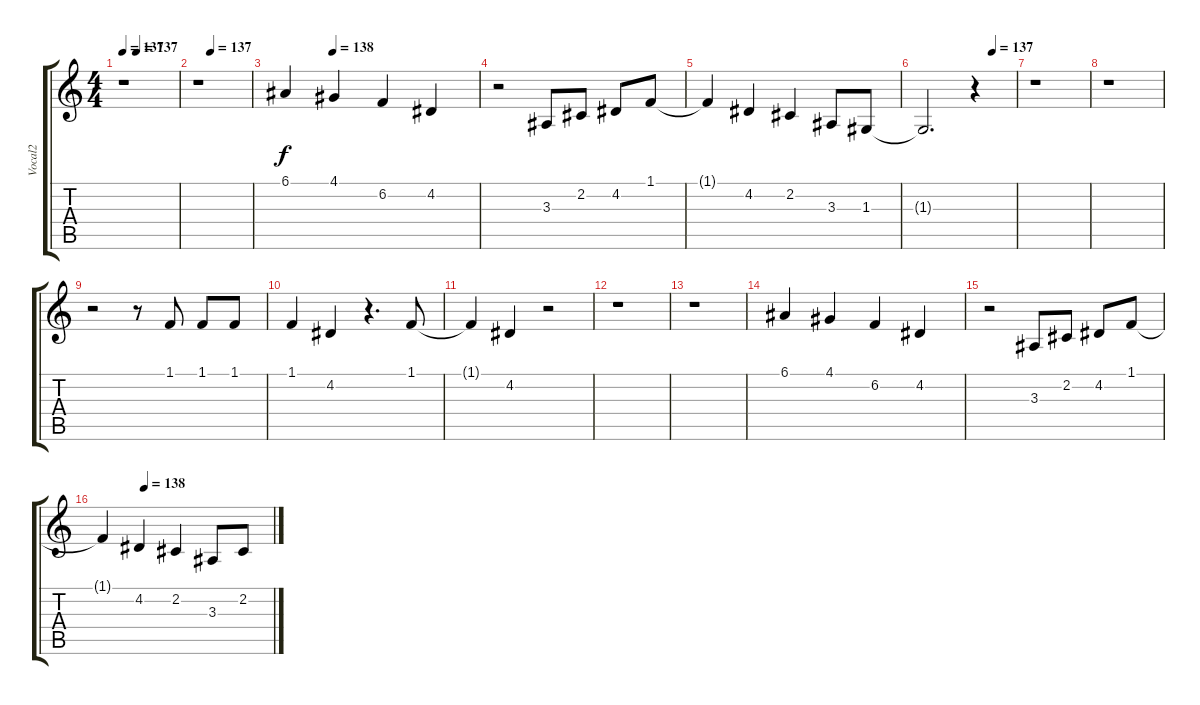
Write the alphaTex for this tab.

\track ("Vocal2" "Vocal2") {instrument flute}
\staff {score tabs}
\tuning (E4 B3 G3 D3 A2 E2) {hide}
\ts (4 4)
\tempo 137
\tempo (137 0.25)
\clef g2
\ks c
r.1{dy f} |
\tempo (137 0.25)
r.1 |
\tempo (138 0.25)
6.1.4 4.1.4 6.2.4 4.2.4 |
r.2 3.3.8 2.2.8 4.2.8 1.1.8 |
1.1{t}.4 4.2.4 2.2.4 3.3.8 1.3.8 |
\tempo (137 0.75)
1.3{t}.2{d} r.4 |
r.1 |
r.1 |
r.2 r.8 1.1.8 1.1.8 1.1.8 |
1.1.4 4.2.4 r.4{d} 1.1.8 |
1.1{t}.4 4.2.4 r.2 |
r.1 |
r.1 |
6.1.4 4.1.4 6.2.4 4.2.4 |
r.2 3.3.8 2.2.8 4.2.8 1.1.8 |
\tempo (138 0.25)
1.1{t}.4 4.2.4 2.2.4 3.3.8 2.2.8
